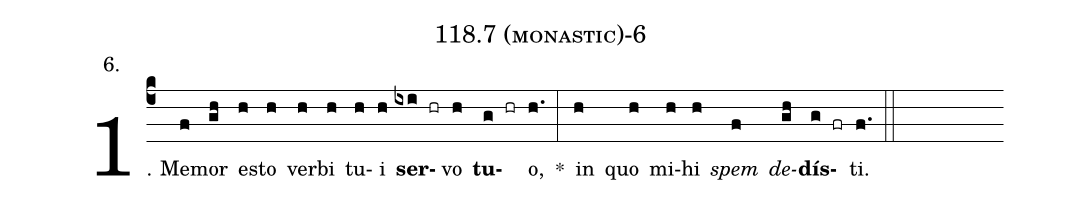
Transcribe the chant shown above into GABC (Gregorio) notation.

name: 118.7 (monastic)-6;
annotation: 6.;
%%
(c4)1. Me(f)mor(gh) es(h)to(h) ver(h)bi(h) tu(h)i(h) <b>ser</b>(ixi hr)vo(h) <b>tu</b>(g hr)o,(h.) *(:) in(h) quo(h) mi(h)hi(h) <i>spem</i>(f) <i>de</i>(gh)<b>dís</b>(g fr)ti.(f.) (::)
